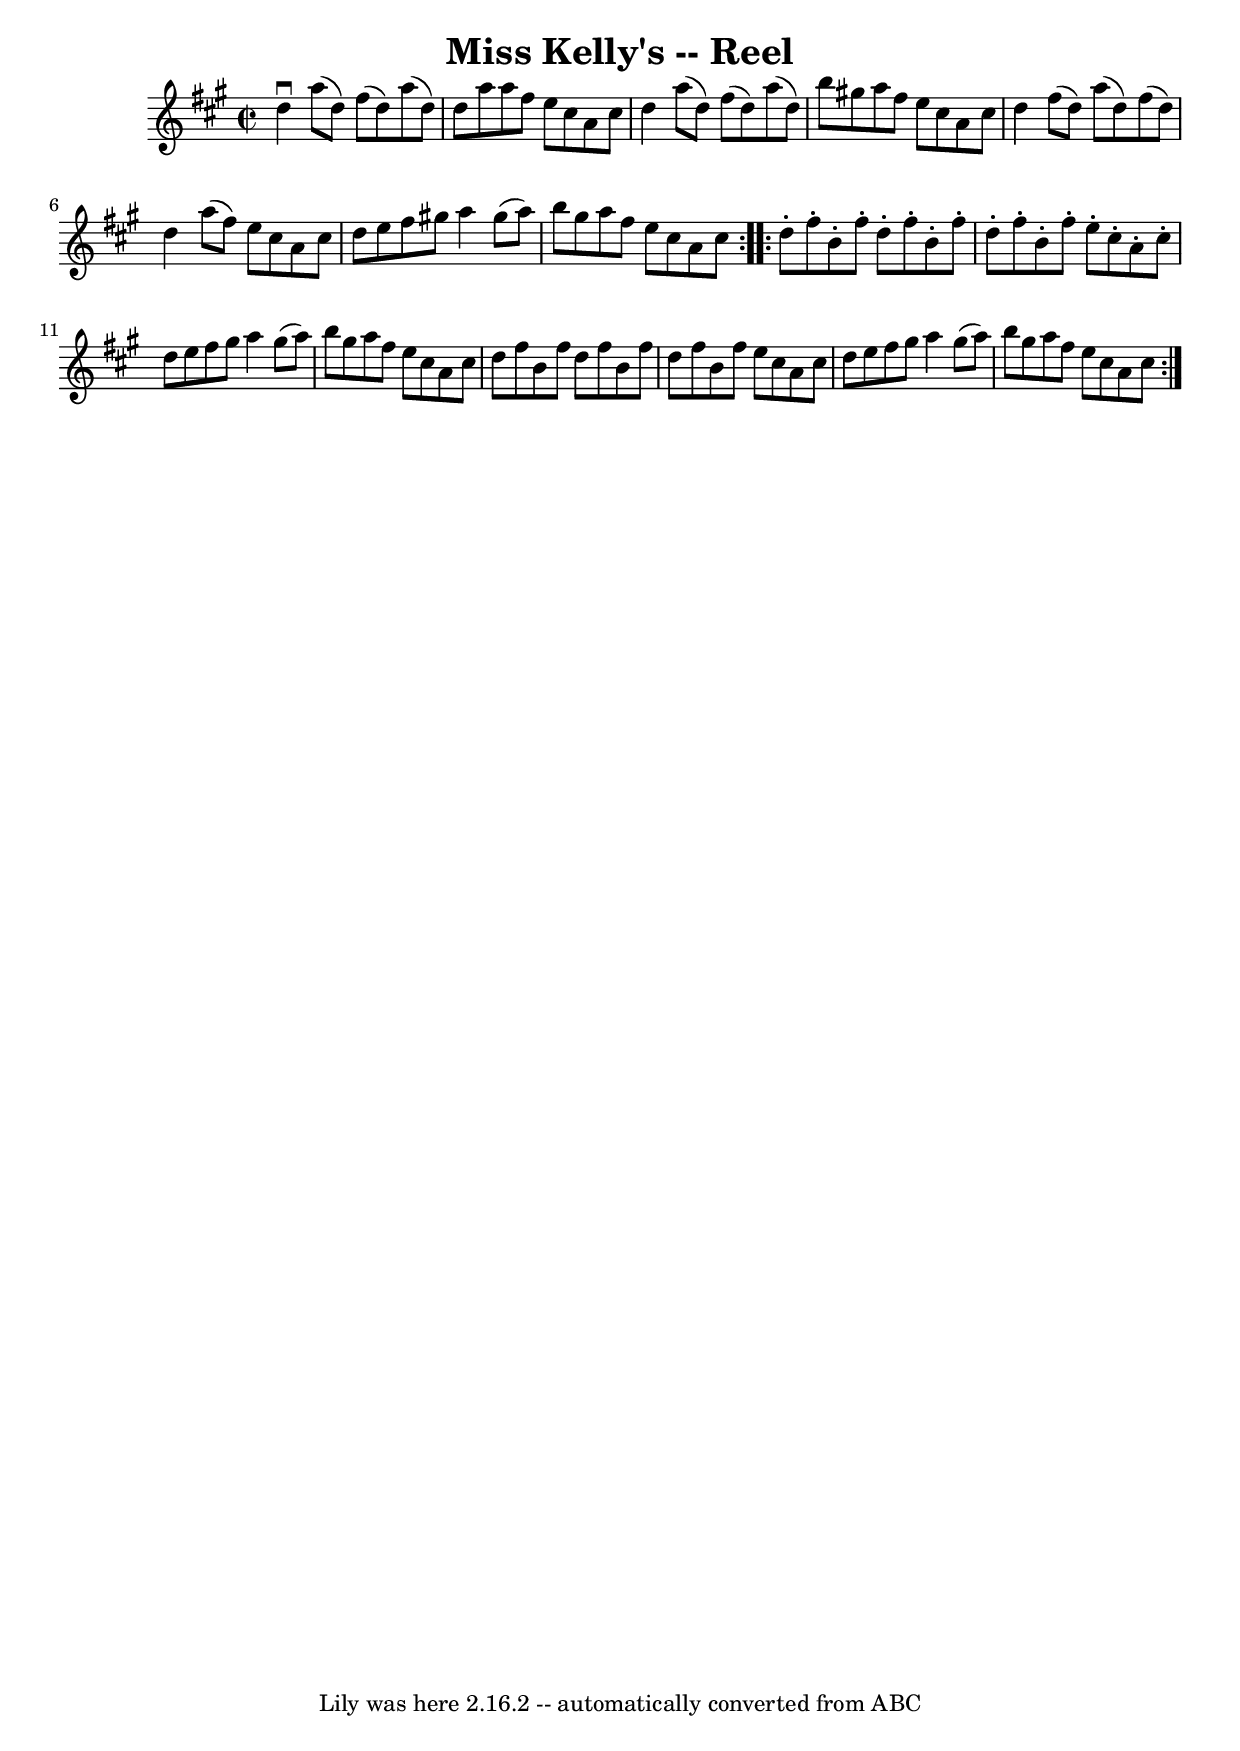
\version "2.16.2"
\include "Mammoth.ily"
\header {
  %% book = "Ryan's Mammoth Collection"
  crossRefNumber = "1"
  footnotes = "\\\\236"
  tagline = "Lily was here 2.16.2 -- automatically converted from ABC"
  title = "Miss Kelly's -- Reel"

}
voicedefault =  {



  \repeat volta 2 {

    \override Staff.TimeSignature #'style = #'C
    \time 2/2 
    \key d \lydian
    d''4^\downbow a''8 (d''8) fis''8 (
    d''8) a''8 (d''8)   |
    d''8 a''8 a''8 fis''8    
    e''8 cis''8 a'8 cis''8    |
    d''4 a''8 (d''8)   
    fis''8 (d''8) a''8 (d''8)   |
    b''8 gis''!8 a''8    
    fis''8 e''8 cis''8 a'8 cis''8    |
    d''4 fis''8 (
    d''8) a''8 (d''8) fis''8 (d''8)   |
    d''4 a''8 (
    fis''8) e''8 cis''8 a'8 cis''8    |
    d''8 e''8    
    fis''8 gis''!8 a''4 gis''8 (a''8)   |
    b''8 gis''8    
    a''8 fis''8 e''8 cis''8 a'8 cis''8    
  }     
  \repeat volta 2 {
    
    d''8-. fis''8-. b'8-. fis''8-. d''8-. fis''8-. b'8-.   
    fis''8-.   |
    d''8-. fis''8-. b'8-. fis''8-. e''8-.   
    cis''8-. a'8-. cis''8-.   |
    d''8 e''8 fis''8 gis''8    
    a''4 gis''8 (a''8)   |
    b''8 gis''8 a''8 fis''8    
    e''8 cis''8 a'8 cis''8    |
    d''8 fis''8 b'8 fis''8 
    d''8 fis''8 b'8 fis''8    |
    d''8 fis''8 b'8    
    fis''8 e''8 cis''8 a'8 cis''8    |
    d''8 e''8 fis''8  
    gis''8 a''4 gis''8 (a''8)   |
    b''8 gis''8 a''8    
    fis''8 e''8 cis''8 a'8 cis''8    
  }   

}

\score{
  <<

    \context Staff="default"
    {
      \voicedefault 
      
    }

  >>
  \layout {
    
  }
  \midi {
  }

}
